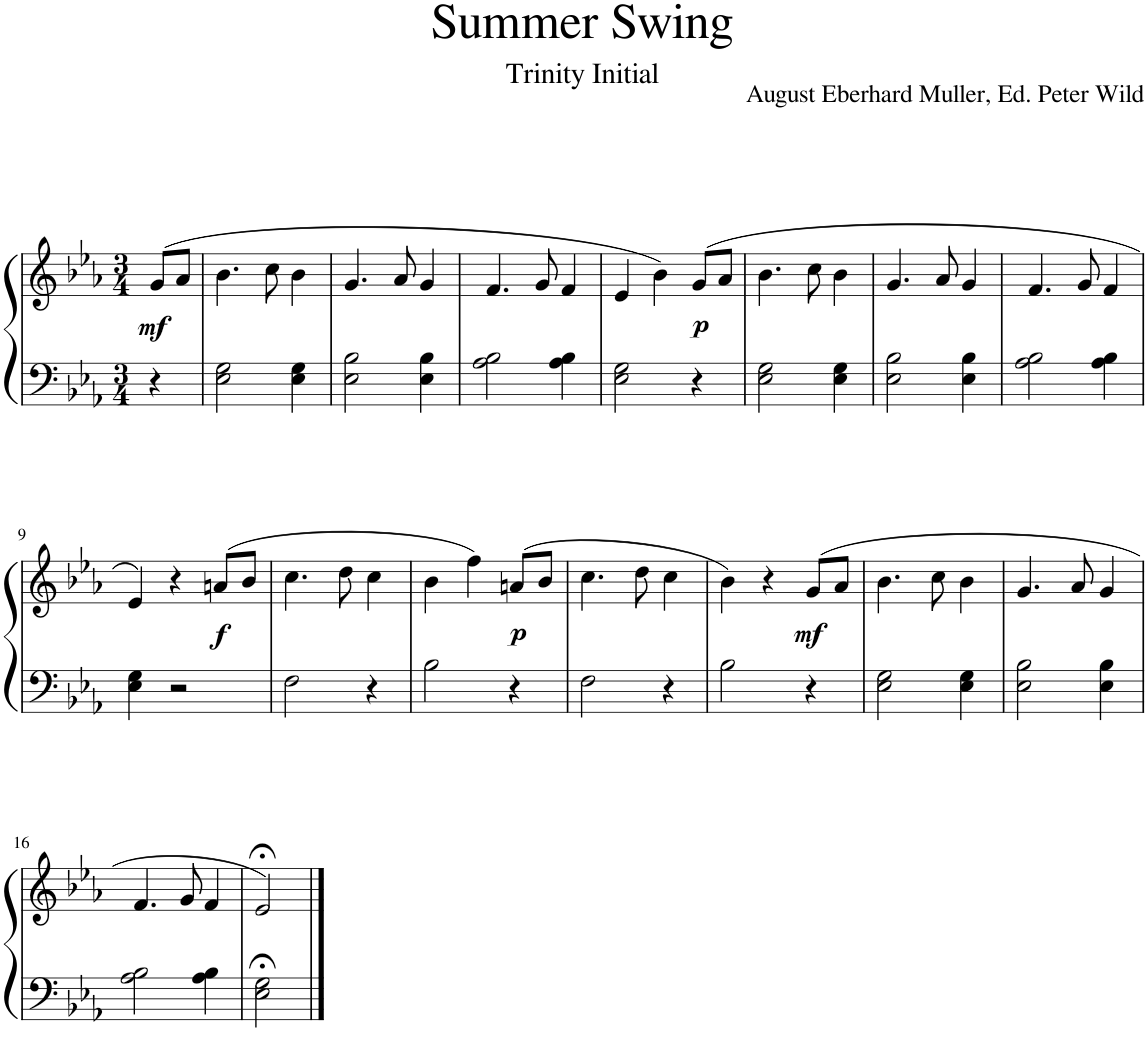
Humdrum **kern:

**kern	**kern	**dynam
*part1	*part1	*part1
*staff2	*staff1	*staff1/2
*I"Piano	*	*
*I'Pno.	*	*
*clefF4	*clefG2	*
*k[b-e-a-]	*k[b-e-a-]	*
*M3/4	*M3/4	*
=1	=1	=1
!	!	!LO:DY:b
4r	(8g/L	mf
.	8a-/J	.
=2	=2	=2
2E-\ 2G\	4.b-\	.
.	8cc\	.
4E-\ 4G\	4b-\	.
=3	=3	=3
2E-\ 2B-\	4.g/	.
.	8a-/	.
4E-\ 4B-\	4g/	.
=4	=4	=4
2A-\ 2B-\	4.f/	.
.	8g/	.
4A-\ 4B-\	4f/	.
=5	=5	=5
2E-\ 2G\	4e-/	.
.	4b-\)	.
!	!	!LO:DY:b
4r	(8g/L	p
.	8a-/J	.
=6	=6	=6
2E-\ 2G\	4.b-\	.
.	8cc\	.
4E-\ 4G\	4b-\	.
=7	=7	=7
2E-\ 2B-\	4.g/	.
.	8a-/	.
4E-\ 4B-\	4g/	.
=8	=8	=8
2A-\ 2B-\	4.f/	.
.	8g/	.
4A-\ 4B-\	4f/	.
!!LO:LB:g=z
=9	=9	=9
4E-\ 4G\	4e-/)	.
2r	4r	.
!	!	!LO:DY:b
.	(8an/L	f
.	8b-/J	.
=10	=10	=10
2F\	4.cc\	.
.	8dd\	.
4r	4cc\	.
=11	=11	=11
2B-\	4b-\	.
.	4ff\)	.
!	!	!LO:DY:b
4r	(8an/L	p
.	8b-/J	.
=12	=12	=12
2F\	4.cc\	.
.	8dd\	.
4r	4cc\	.
=13	=13	=13
2B-\	4b-\)	.
.	4r	.
!	!	!LO:DY:b
4r	(8g/L	mf
.	8a-/J	.
=14	=14	=14
2E-\ 2G\	4.b-\	.
.	8cc\	.
4E-\ 4G\	4b-\	.
=15	=15	=15
2E-\ 2B-\	4.g/	.
.	8a-/	.
4E-\ 4B-\	4g/	.
!!LO:LB:g=z
=16	=16	=16
2A-\ 2B-\	4.f/	.
.	8g/	.
4A-\ 4B-\	4f/	.
=17	=17	=17
2E-\;< 2G\;<	2e-;</)	.
==	==	==
*-	*-	*-
